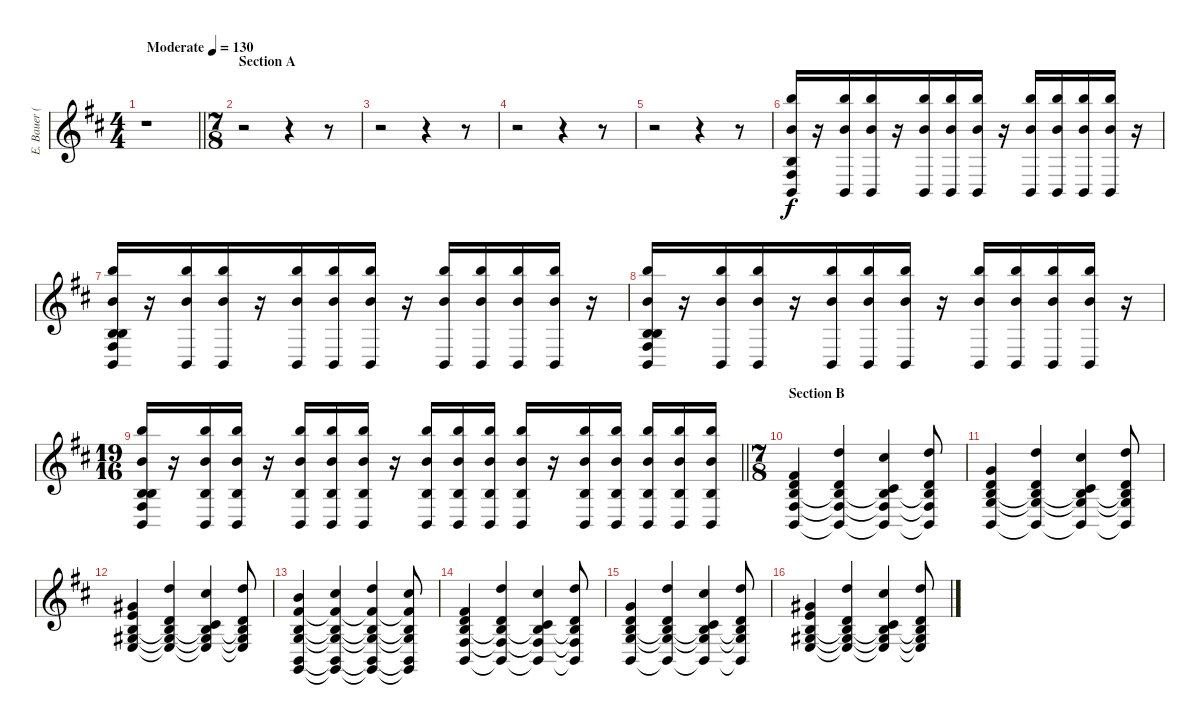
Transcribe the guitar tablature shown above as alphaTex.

\track ("E. Bauer (Keyboard)" "E. Bauer (") {instrument stringensemble1}
\staff {score}
\tuning (E4 B3 G3 D3 A2 E2) {hide}
\ts (4 4)
\tempo (130 "Moderate")
\clef g2
\barLineRight lightlight
\ks bminor
r.1{dy f instrument stringensemble1} |
\ts (7 8)
\section ("" "Section A")
r.2 r.4 r.8 |
r.2 r.4 r.8 |
r.2 r.4 r.8 |
r.2 r.4 r.8 |
(7.1 28.3 9.4 9.5 7.6).16 r.16 (7.1 28.3 7.6).16 (7.1 28.3 7.6).16 r.16 (7.1 28.3 7.6).16 (7.1 28.3 7.6).16 (7.1 28.3 7.6).16 r.16 (7.1 28.3 7.6).16 (7.1 28.3 7.6).16 (7.1 28.3 7.6).16 (7.1 28.3 7.6).16 r.16 |
(7.1 0.2 28.3 9.4 9.5 7.6).16 r.16 (7.1 28.3 7.6).16 (7.1 28.3 7.6).16 r.16 (7.1 28.3 7.6).16 (7.1 28.3 7.6).16 (7.1 28.3 7.6).16 r.16 (7.1 28.3 7.6).16 (7.1 28.3 7.6).16 (7.1 28.3 7.6).16 (7.1 28.3 7.6).16 r.16 |
(7.1 0.2 28.3 9.4 9.5 7.6).16 r.16 (7.1 28.3 7.6).16 (7.1 28.3 7.6).16 r.16 (7.1 28.3 7.6).16 (7.1 28.3 7.6).16 (7.1 28.3 7.6).16 r.16 (7.1 28.3 7.6).16 (7.1 28.3 7.6).16 (7.1 28.3 7.6).16 (7.1 28.3 7.6).16 r.16 |
\ts (19 16)
\barLineRight lightlight
(7.1 0.2 28.3 9.4 9.5 7.6).16 r.16 (7.1 0.2 28.3 7.6).16 (7.1 0.2 28.3 7.6).16 r.16 (7.1 0.2 28.3 7.6).16 (7.1 0.2 28.3 7.6).16 (7.1 0.2 28.3 7.6).16 r.16 (7.1 0.2 28.3 7.6).16 (7.1 0.2 28.3 7.6).16 (7.1 0.2 28.3 7.6).16 (7.1 0.2 28.3 7.6).16 r.16 (7.1 0.2 28.3 7.6).16 (7.1 0.2 28.3 7.6).16 (7.1 0.2 28.3 7.6).16 (7.1 0.2 28.3 7.6).16 (7.1 0.2 28.3 7.6).16 |
\ts (7 8)
\section ("" "Section B")
(2.1 3.2 4.3 4.4 2.5).4 (10.1 3.2 4.3{t} 4.4{t} 2.5{t}).4 (9.1 2.2 4.3{t} 4.4{t} 2.5{t}).4 (10.1 3.2 4.3{t} 4.4{t} 2.5{t}).8 |
(3.1 3.2 4.3 5.4 2.5).4 (10.1 3.2 4.3{t} 5.4{t} 2.5{t}).4 (9.1 2.2 4.3{t} 5.4{t} 2.5{t}).4 (10.1 3.2 4.3{t} 5.4{t} 2.5{t}).8 |
(4.1 5.2 4.3 6.4 7.5).4 (10.1 3.2 4.3{t} 6.4{t} 7.5{t}).4 (9.1 2.2 4.3{t} 6.4{t} 7.5{t}).4 (10.1 3.2 4.3{t} 6.4{t} 7.5{t}).8 |
(7.1 7.2 4.3 5.4 2.5 3.6).4 (9.1 7.2{t} 4.3{t} 5.4{t} 2.5{t} 3.6{t}).4 (10.1 7.2{t} 4.3{t} 5.4{t} 2.5{t} 3.6{t}).4 (9.1 7.2{t} 4.3{t} 5.4{t} 2.5{t} 3.6{t}).8 |
(2.1 3.2 4.3 4.4 2.5).4 (10.1 3.2 4.3{t} 4.4{t} 2.5{t}).4 (9.1 2.2 4.3{t} 4.4{t} 2.5{t}).4 (10.1 3.2 4.3{t} 4.4{t} 2.5{t}).8 |
(3.1 3.2 4.3 5.4 2.5).4 (10.1 3.2 4.3{t} 5.4{t} 2.5{t}).4 (9.1 2.2 4.3{t} 5.4{t} 2.5{t}).4 (10.1 3.2 4.3{t} 5.4{t} 2.5{t}).8 |
(4.1 5.2 4.3 6.4 7.5).4 (10.1 3.2 4.3{t} 6.4{t} 7.5{t}).4 (9.1 2.2 4.3{t} 6.4{t} 7.5{t}).4 (10.1 3.2 4.3{t} 6.4{t} 7.5{t}).8
